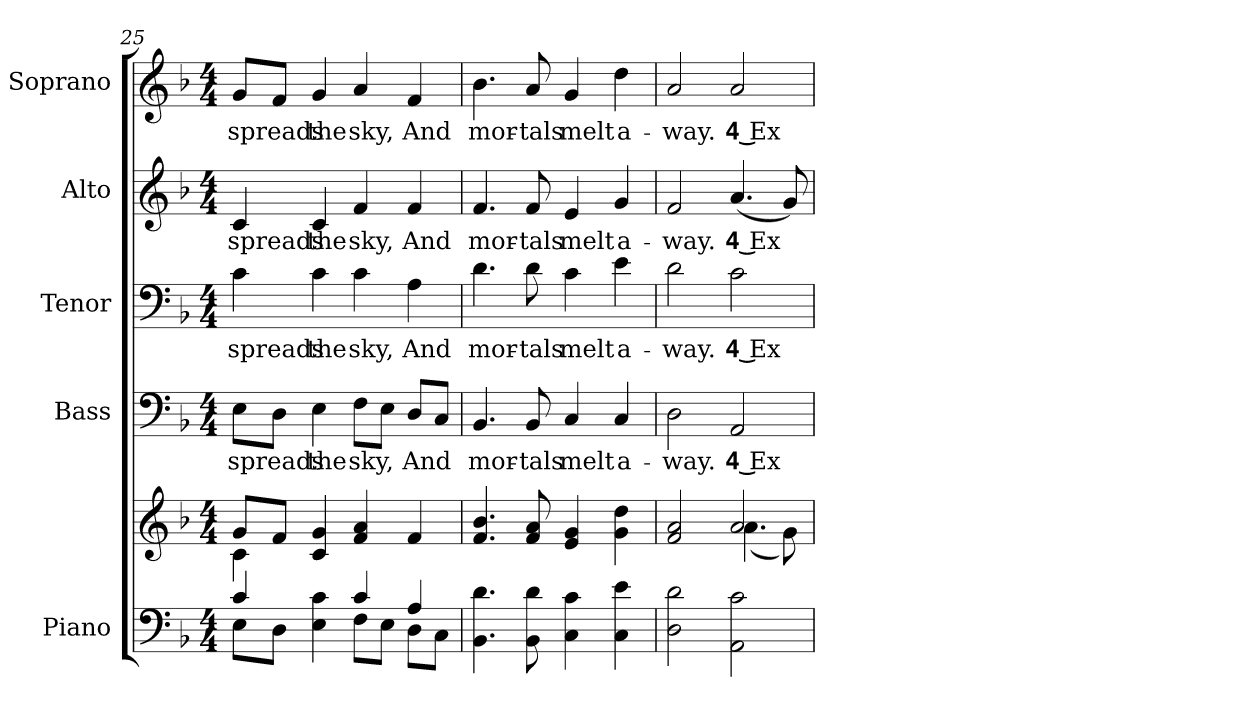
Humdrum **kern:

**kern	**kern	**kern	**text	**kern	**text	**kern	**text	**kern	**text
*part5	*part5	*part4	*part4	*part3	*part3	*part2	*part2	*part1	*part1
*staff6	*staff5	*staff4	*staff4	*staff3	*staff3	*staff2	*staff2	*staff1	*staff1
*I"Piano	*	*I"Bass	*	*I"Tenor	*	*I"Alto	*	*I"Soprano	*
*I'Pno.	*	*I'B.	*	*I'T.	*	*I'A.	*	*I'S.	*
!!LO:PB:g=z
*clefF4	*clefG2	*clefF4	*	*clefF4	*	*clefG2	*	*clefG2	*
*k[b-]	*k[b-]	*k[b-]	*	*k[b-]	*	*k[b-]	*	*k[b-]	*
*F:	*F:	*F:	*	*F:	*	*F:	*	*F:	*
*M4/4	*M4/4	*M4/4	*	*M4/4	*	*M4/4	*	*M4/4	*
=25	=25	=25	=25	=25	=25	=25	=25	=25	=25
*^	*^	*	*	*	*	*	*	*	*
!	!	!	!	!	!LO:LY:b:color=#000000	!	!	!	!	!	!
!	!	!	!	!	!	!	!LO:LY:b:color=#000000	!	!	!	!
!	!	!	!	!	!	!	!	!	!LO:LY:b:color=#000000	!	!
!	!	!	!	!	!	!	!	!	!	!	!LO:LY:b:color=#000000
4ci/	8Ei\L	8gi/L	4ci\	8Ei\L	spreads	4ci\	spreads	4ci/	spreads	8gi/L	spreads
.	8Di\J	8fi/J	.	8Di\J	.	.	.	.	.	8fi/J	.
!	!	!	!	!	!LO:LY:b:color=#000000	!	!	!	!	!	!
!	!	!	!	!	!	!	!LO:LY:b:color=#000000	!	!	!	!
!	!	!	!	!	!	!	!	!	!LO:LY:b:color=#000000	!	!
!	!	!	!	!	!	!	!	!	!	!	!LO:LY:b:color=#000000
4Ei\ 4ci	4ryy	4ci/ 4gi	4ryy	4Ei\	the	4ci\	the	4ci/	the	4gi/	the
!	!	!	!	!	!LO:LY:b:color=#000000	!	!	!	!	!	!
!	!	!	!	!	!	!	!LO:LY:b:color=#000000	!	!	!	!
!	!	!	!	!	!	!	!	!	!LO:LY:b:color=#000000	!	!
!	!	!	!	!	!	!	!	!	!	!	!LO:LY:b:color=#000000
4ci/	8Fi\L	4fi/ 4ai	2ryy	8Fi\L	sky,	4ci\	sky,	4fi/	sky,	4ai/	sky,
.	8Ei\J	.	.	8Ei\J	.	.	.	.	.	.	.
!	!	!	!	!	!LO:LY:b:color=#000000	!	!	!	!	!	!
!	!	!	!	!	!	!	!LO:LY:b:color=#000000	!	!	!	!
!	!	!	!	!	!	!	!	!	!LO:LY:b:color=#000000	!	!
!	!	!	!	!	!	!	!	!	!	!	!LO:LY:b:color=#000000
4Ai/	8Di\L	4fi/	.	8Di/L	And	4Ai\	And	4fi/	And	4fi/	And
.	8Ci\J	.	.	8Ci/J	.	.	.	.	.	.	.
*v	*v	*	*	*	*	*	*	*	*	*	*
*	*v	*v	*	*	*	*	*	*	*	*
=26	=26	=26	=26	=26	=26	=26	=26	=26	=26
*^	*	*	*	*	*	*	*	*	*
!	!	!	!	!LO:LY:b:color=#000000	!	!	!	!	!	!
*v	*v	*	*	*	*	*	*	*	*	*
*^	*	*	*	*	*	*	*	*	*
!	!	!	!	!	!	!LO:LY:b:color=#000000	!	!	!	!
*v	*v	*	*	*	*	*	*	*	*	*
*^	*	*	*	*	*	*	*	*	*
!	!	!	!	!	!	!	!	!LO:LY:b:color=#000000	!	!
*v	*v	*	*	*	*	*	*	*	*	*
*^	*	*	*	*	*	*	*	*	*
!	!	!	!	!	!	!	!	!	!	!LO:LY:b:color=#000000
*v	*v	*	*	*	*	*	*	*	*	*
4.BB-i\ 4.di	4.fi/ 4.b-i	4.BB-i/	mor-	4.di\	mor-	4.fi/	mor-	4.b-i\	mor-
!	!	!	!LO:LY:b:color=#000000	!	!	!	!	!	!
!	!	!	!	!	!LO:LY:b:color=#000000	!	!	!	!
!	!	!	!	!	!	!	!LO:LY:b:color=#000000	!	!
!	!	!	!	!	!	!	!	!	!LO:LY:b:color=#000000
8BB-i\ 8di	8fi/ 8ai	8BB-i/	-tals	8di\	-tals	8fi/	-tals	8ai/	-tals
!	!	!	!LO:LY:b:color=#000000	!	!	!	!	!	!
!	!	!	!	!	!LO:LY:b:color=#000000	!	!	!	!
!	!	!	!	!	!	!	!LO:LY:b:color=#000000	!	!
!	!	!	!	!	!	!	!	!	!LO:LY:b:color=#000000
4Ci\ 4ci	4ei/ 4gi	4Ci/	melt	4ci\	melt	4ei/	melt	4gi/	melt
!	!	!	!LO:LY:b:color=#000000	!	!	!	!	!	!
!	!	!	!	!	!LO:LY:b:color=#000000	!	!	!	!
!	!	!	!	!	!	!	!LO:LY:b:color=#000000	!	!
!	!	!	!	!	!	!	!	!	!LO:LY:b:color=#000000
4Ci\ 4ei	4gi\ 4ddi	4Ci/	a-	4ei\	a-	4gi/	a-	4ddi\	a-
=27	=27	=27	=27	=27	=27	=27	=27	=27	=27
*	*^	*	*	*	*	*	*	*	*
!	!	!	!	!LO:LY:b:color=#000000	!	!	!	!	!	!
!	!	!	!	!	!	!LO:LY:b:color=#000000	!	!	!	!
!	!	!	!	!	!	!	!	!LO:LY:b:color=#000000	!	!
!	!	!	!	!	!	!	!	!	!	!LO:LY:b:color=#000000
2Di\ 2di	2fi/ 2ai	2ryy	2Di\	-way.	2di\	-way.	2fi/	-way.	2ai/	-way.
!	!	!	!	!LO:LY:b:color=#000000	!	!	!	!	!	!
!	!	!	!	!	!	!LO:LY:b:color=#000000	!	!	!	!
!	!	!	!	!	!	!	!	!LO:LY:b:color=#000000	!	!
!	!	!	!	!	!	!	!	!	!	!LO:LY:b:color=#000000
2AAi\ 2ci	2ai/	(4.ai\	2AAi/	4 Ex	2ci\	4 Ex	(4.ai/	4 Ex	2ai/	4 Ex
.	.	8gi\)	.	.	.	.	8gi/)	.	.	.
*	*v	*v	*	*	*	*	*	*	*	*
=	=	=	=	=	=	=	=	=	=
*-	*-	*-	*-	*-	*-	*-	*-	*-	*-
